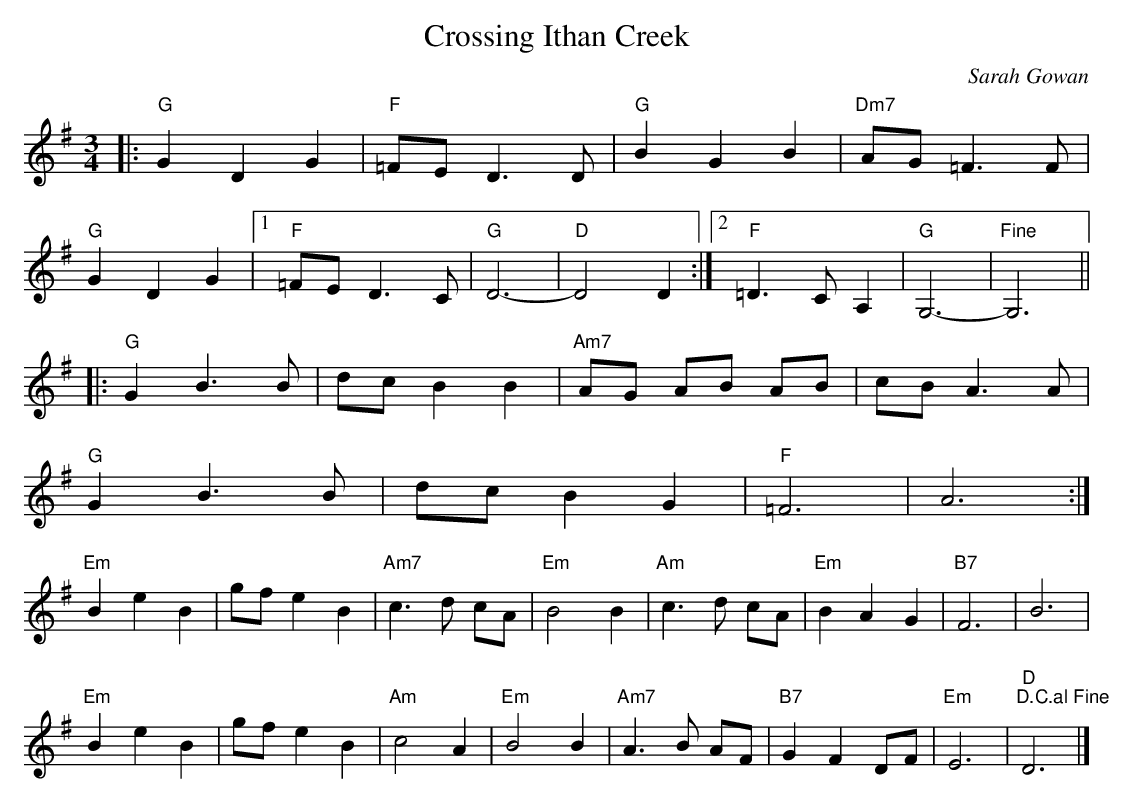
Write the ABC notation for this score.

X:1
T:Crossing Ithan Creek
C: Sarah Gowan
M:3/4
K:G
|:"G"G2D2G2|"F"=FED3D|"G"B2G2B2|"Dm7"AG=F3F|
"G"G2D2G2|1"F"=FED3C|"G"D6-|"D"D4D2:|2"F"=D3CA,2|"G"G,6-|"Fine" G,6||
|:"G"G2B3B|dcB2B2|"Am7"AG AB AB|cBA3A|
"G"G2B3B|dcB2G2|"F"=F6|A6:|
"Em"B2e2B2|gfe2B2|"Am7"c3d cA|"Em"B4B2|"Am"c3d cA|"Em"B2A2G2|"B7"F6|B6|
"Em"B2e2B2|gfe2B2|"Am"c4A2|"Em"B4B2|"Am7"A3B AF|"B7"G2F2DF|"Em"E6|"D""D.C.al Fine"D6|]
